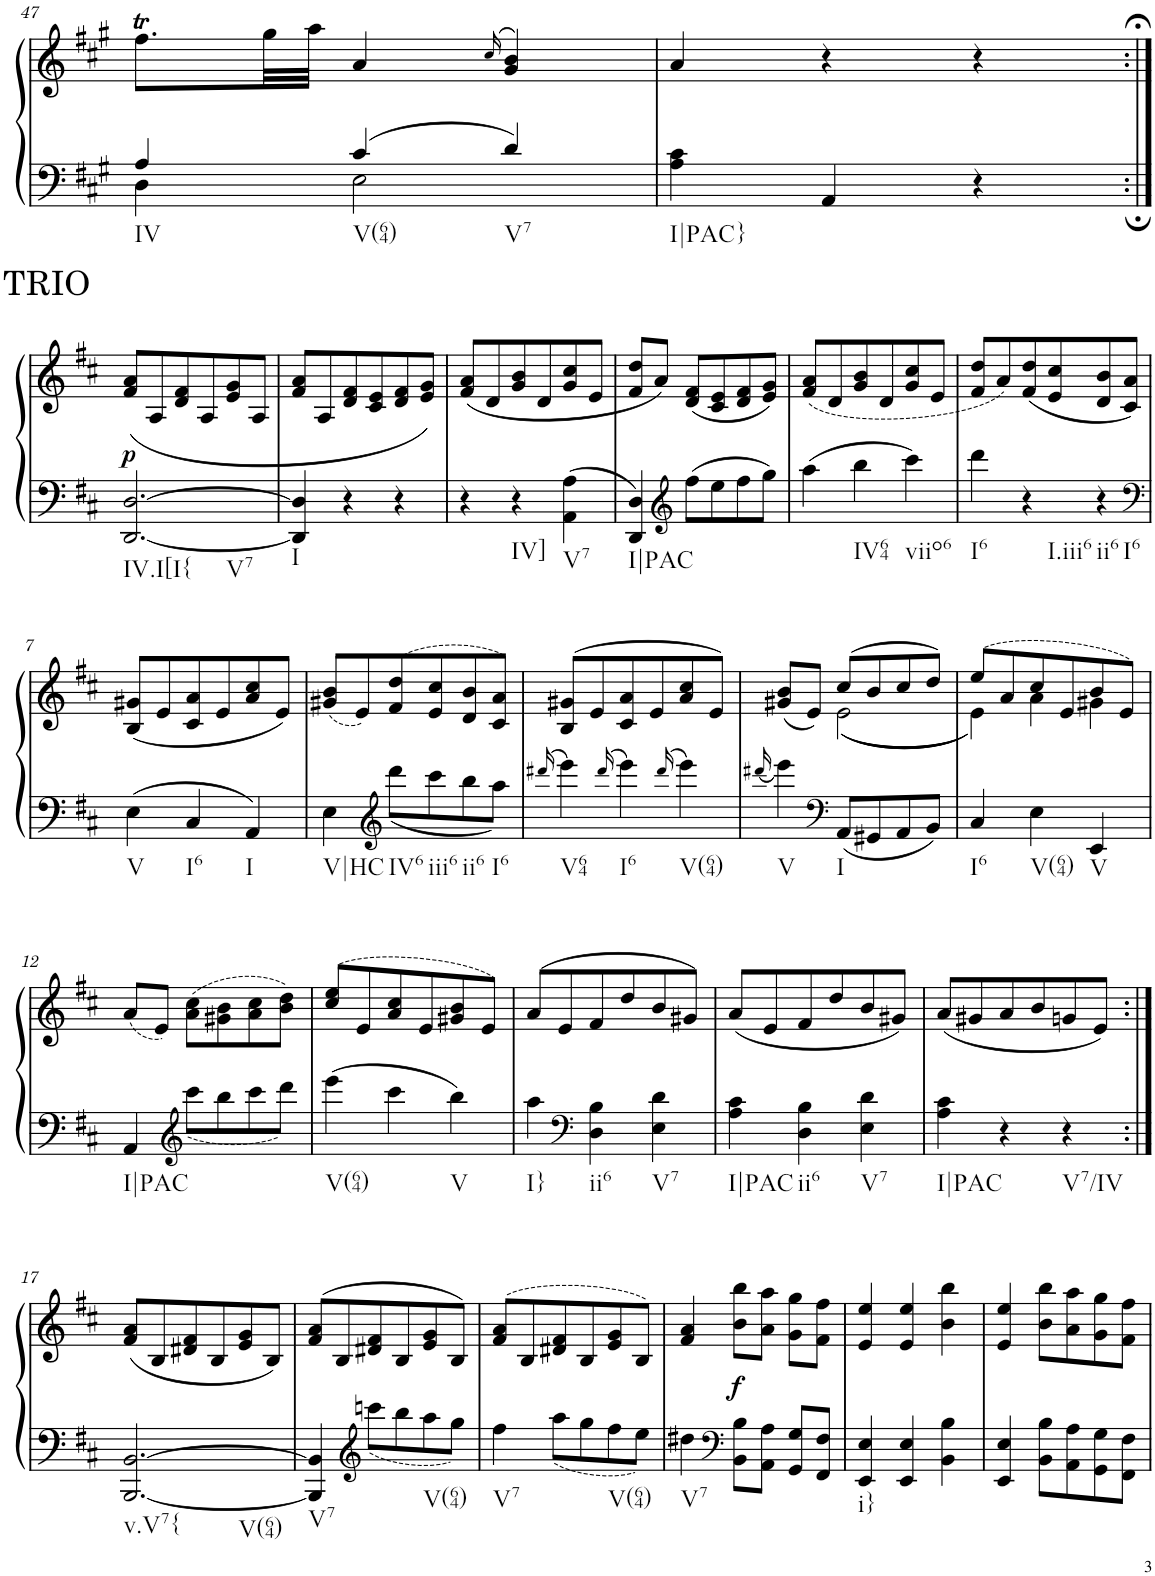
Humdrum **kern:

**kern	**kern	**dynam
*part1	*part1	*part1
*staff2	*staff1	*staff1/2
*I"Piano, Piano right	*	*
*I'Pno.	*	*
!!LO:PB:g=z
*clefF4	*clefG2	*
*k[f#c#g#]	*k[f#c#g#]	*
*M3/4	*M3/4	*
=47	=47	=47
*^	*	*
!LO:TX:b:t=IV	!	!	!
4A/	4D\	8.ff#T\L	.
.	.	32gg#\LL	.
.	.	32aa\JJJ	.
!LO:TX:b:t=V(64)	!	!	!
4c#/	2E\	4a/	.
.	.	(>16qcc#/	.
!LO:TX:b:t=V7	!	!	!
4d/	.	4g#/ 4b/)	.
*v	*v	*	*
=48	=48	=48
!LO:TX:b:t=I|PAC}	!	!
4A\ 4c#\	4a/	.
4AA/	4r	.
4r	4r	.
!!LO:LB:g=z
=1:|!	=1:|!	=1:|!
*k[f#c#]	*k[f#c#]	*
!	!LO:TX:a:t=TRIO	!
!LO:TX:b:t=IV.I[I{	!	!
!LO:TX:b:t=V7	!	!
!	!	!LO:DY:b
[2.DD/ [2.D/	(<8f#/ 8a/L	p
.	8A/	.
.	8d/ 8f#/	.
.	8A/	.
.	8e/ 8g/	.
.	8A/J	.
=2	=2	=2
!LO:TX:b:t=I	!	!
4DD/] 4D/]	8f#/ 8a/L	.
.	8A/	.
4r	8d/ 8f#/	.
.	8c#/ 8e/	.
4r	8d/ 8f#/	.
.	8e/ 8g/J)	.
=3	=3	=3
4r	(<8f#/ 8a/L	.
.	8d/	.
!LO:TX:b:t=IV]	!	!
4r	8g/ 8b/	.
.	8d/	.
!LO:TX:b:t=V7	!	!
4AA\ 4A\	8g/ 8cc#/	.
.	8e/J	.
=4	=4	=4
!LO:TX:b:t=I|PAC	!	!
4DD/ 4D/	8f#/ 8dd/L	.
.	8a/J)	.
*clefG2	*	*
8ff#\L	(8d/ 8f#/L	.
8ee\	8c#/ 8e/	.
8ff#\	8d/ 8f#/	.
8gg\J	8e/ 8g/J)	.
=5	=5	=5
4aa\	(<8f#/ 8a/L	.
.	8d/	.
!LO:TX:b:t=IV64	!	!
4bb\	8g/ 8b/	.
.	8d/	.
!LO:TX:b:t=viio6	!	!
4ccc#\	8g/ 8cc#/	.
.	8e/J	.
=6	=6	=6
!LO:TX:b:t=I6	!	!
4ddd\	8f#/ 8dd/L	.
.	8a/)	.
!LO:TX:b:t=I.iii6	!	!
4r	(8f#/ 8dd/	.
.	8e/ 8cc#/	.
!LO:TX:b:t=ii6	!	!
!LO:TX:b:t=I6	!	!
4r	8d/ 8b/	.
.	8c#/ 8a/J)	.
!!LO:LB:g=z
=7	=7	=7
*clefF4	*	*
!LO:TX:b:t=V	!	!
4E\	(8B/ 8g#X/L	.
.	8e/	.
!LO:TX:b:t=I6	!	!
4C#/	8c#/ 8a/	.
.	8e/	.
!LO:TX:b:t=I	!	!
4AA/	8a/ 8cc#/	.
.	8e/J)	.
=8	=8	=8
!LO:TX:b:t=V|HC	!	!
4E\	(8g#X/ 8b/L	.
.	8e/)	.
*clefG2	*	*
!LO:TX:b:t=IV6	!	!
8ddd\L	(>8f#/ 8dd/	.
!LO:TX:b:t=iii6	!	!
8ccc#\	8e/ 8cc#/	.
!LO:TX:b:t=ii6	!	!
8bb\	8d/ 8b/	.
!LO:TX:b:t=I6	!	!
8aa\J	8c#/ 8a/J)	.
=9	=9	=9
16qddd#X/	.	.
!LO:TX:b:t=V64	!	!
4eee\	(>8B/ 8g#X/L	.
.	8e/	.
16qddd#/	.	.
!LO:TX:b:t=I6	!	!
4eee\	8c#/ 8a/	.
.	8e/	.
16qddd#/	.	.
!LO:TX:b:t=V(64)	!	!
4eee\	8a/ 8cc#/	.
.	8e/J)	.
=10	=10	=10
16qddd#X/	.	.
*	*^	*
!LO:TX:b:t=V	!	!	!
4eee\	(8g#X/ 8b/L	4ryy	.
.	8e/J)	.	.
*clefF4	*	*	*
!LO:TX:b:t=I	!	!	!
8AA/L	(8cc#/L	((2e\	.
8GG#X/	8b/	.	.
8AA/	8cc#/	.	.
8BB/J	8dd/J)	.	.
=11	=11	=11	=11
!LO:TX:b:t=I6	!	!	!
4C#/	(8ee/L	4e\))	.
.	8a/	.	.
!LO:TX:b:t=V(64)	!	!	!
4E\	8cc#/	4a\	.
.	8e/	.	.
!LO:TX:b:t=V	!	!	!
4EE/	8b/	4g#X\	.
.	8e/J)	.	.
*	*v	*v	*
!!LO:LB:g=z
=12	=12	=12
!LO:TX:b:t=I|PAC	!	!
4AA/	(8a/L	.
.	8e/J)	.
*clefG2	*	*
8ccc#\L	(8a\ 8cc#\L	.
8bb\	8g#X\ 8b\	.
8ccc#\	8a\ 8cc#\	.
8ddd\J	8b\ 8dd\J)	.
=13	=13	=13
!LO:TX:b:t=V(64)	!	!
4eee\	(>8cc#/ 8ee/L	.
.	8e/	.
4ccc#\	8a/ 8cc#/	.
.	8e/	.
!LO:TX:b:t=V	!	!
4bb\	8g#X/ 8b/	.
.	8e/J)	.
=14	=14	=14
!LO:TX:b:t=I}	!	!
4aa\	(>8a/L	.
.	8e/	.
*clefF4	*	*
!LO:TX:b:t=ii6	!	!
4D\ 4B\	8f#/	.
.	8dd/	.
!LO:TX:b:t=V7	!	!
4E\ 4d\	8b/	.
.	8g#X/J)	.
=15	=15	=15
!LO:TX:b:t=I|PAC	!	!
4A\ 4c#\	(8a/L	.
.	8e/	.
!LO:TX:b:t=ii6	!	!
4D\ 4B\	8f#/	.
.	8dd/	.
!LO:TX:b:t=V7	!	!
4E\ 4d\	8b/	.
.	8g#X/J)	.
=16	=16	=16
!LO:TX:b:t=I|PAC	!	!
4A\ 4c#\	(8a/L	.
.	8g#X/	.
4r	8a/	.
.	8b/	.
!LO:TX:b:t=V7/IV	!	!
4r	8gn/	.
.	8e/J)	.
!!LO:LB:g=z
=17:|!	=17:|!	=17:|!
!LO:TX:b:t=v.V7{	!	!
!LO:TX:b:t=V(64)	!	!
[2.BBB/ [2.BB/	(8f#/ 8a/L	.
.	8B/	.
.	8d#X/ 8f#/	.
.	8B/	.
.	8e/ 8g/	.
.	8B/J)	.
=18	=18	=18
!LO:TX:b:t=V7	!	!
4BBB/] 4BB/]	(>8f#/ 8a/L	.
.	8B/	.
*clefG2	*	*
8cccn\L	8d#X/ 8f#/	.
8bb\	8B/	.
!LO:TX:b:t=V(64)	!	!
8aa\	8e/ 8g/	.
8gg\J	8B/J)	.
=19	=19	=19
!LO:TX:b:t=V7	!	!
4ff#\	(>8f#/ 8a/L	.
.	8B/	.
8aa\L	8d#X/ 8f#/	.
8gg\	8B/	.
!LO:TX:b:t=V(64)	!	!
8ff#\	8e/ 8g/	.
8ee\J	8B/J)	.
=20	=20	=20
!LO:TX:b:t=V7	!	!
4dd#X\	4f#/ 4a/	.
*clefF4	*	*
!	!	!LO:DY:b
8BB\ 8B\L	8b\ 8bb\L	f
8AA\ 8A\J	8a\ 8aa\J	.
8GG/ 8G/L	8g\ 8gg\L	.
8FF#/ 8F#/J	8f#\ 8ff#\J	.
=21	=21	=21
!LO:TX:b:t=i}	!	!
4EE/ 4E/	4e/ 4ee/	.
4EE/ 4E/	4e/ 4ee/	.
4BB\ 4B\	4b\ 4bb\	.
=22	=22	=22
4EE/ 4E/	4e/ 4ee/	.
8BB\ 8B\L	8b\ 8bb\L	.
8AA\ 8A\	8a\ 8aa\	.
8GG\ 8G\	8g\ 8gg\	.
8FF#\ 8F#\J	8f#\ 8ff#\J	.
=	=	=
*-	*-	*-
